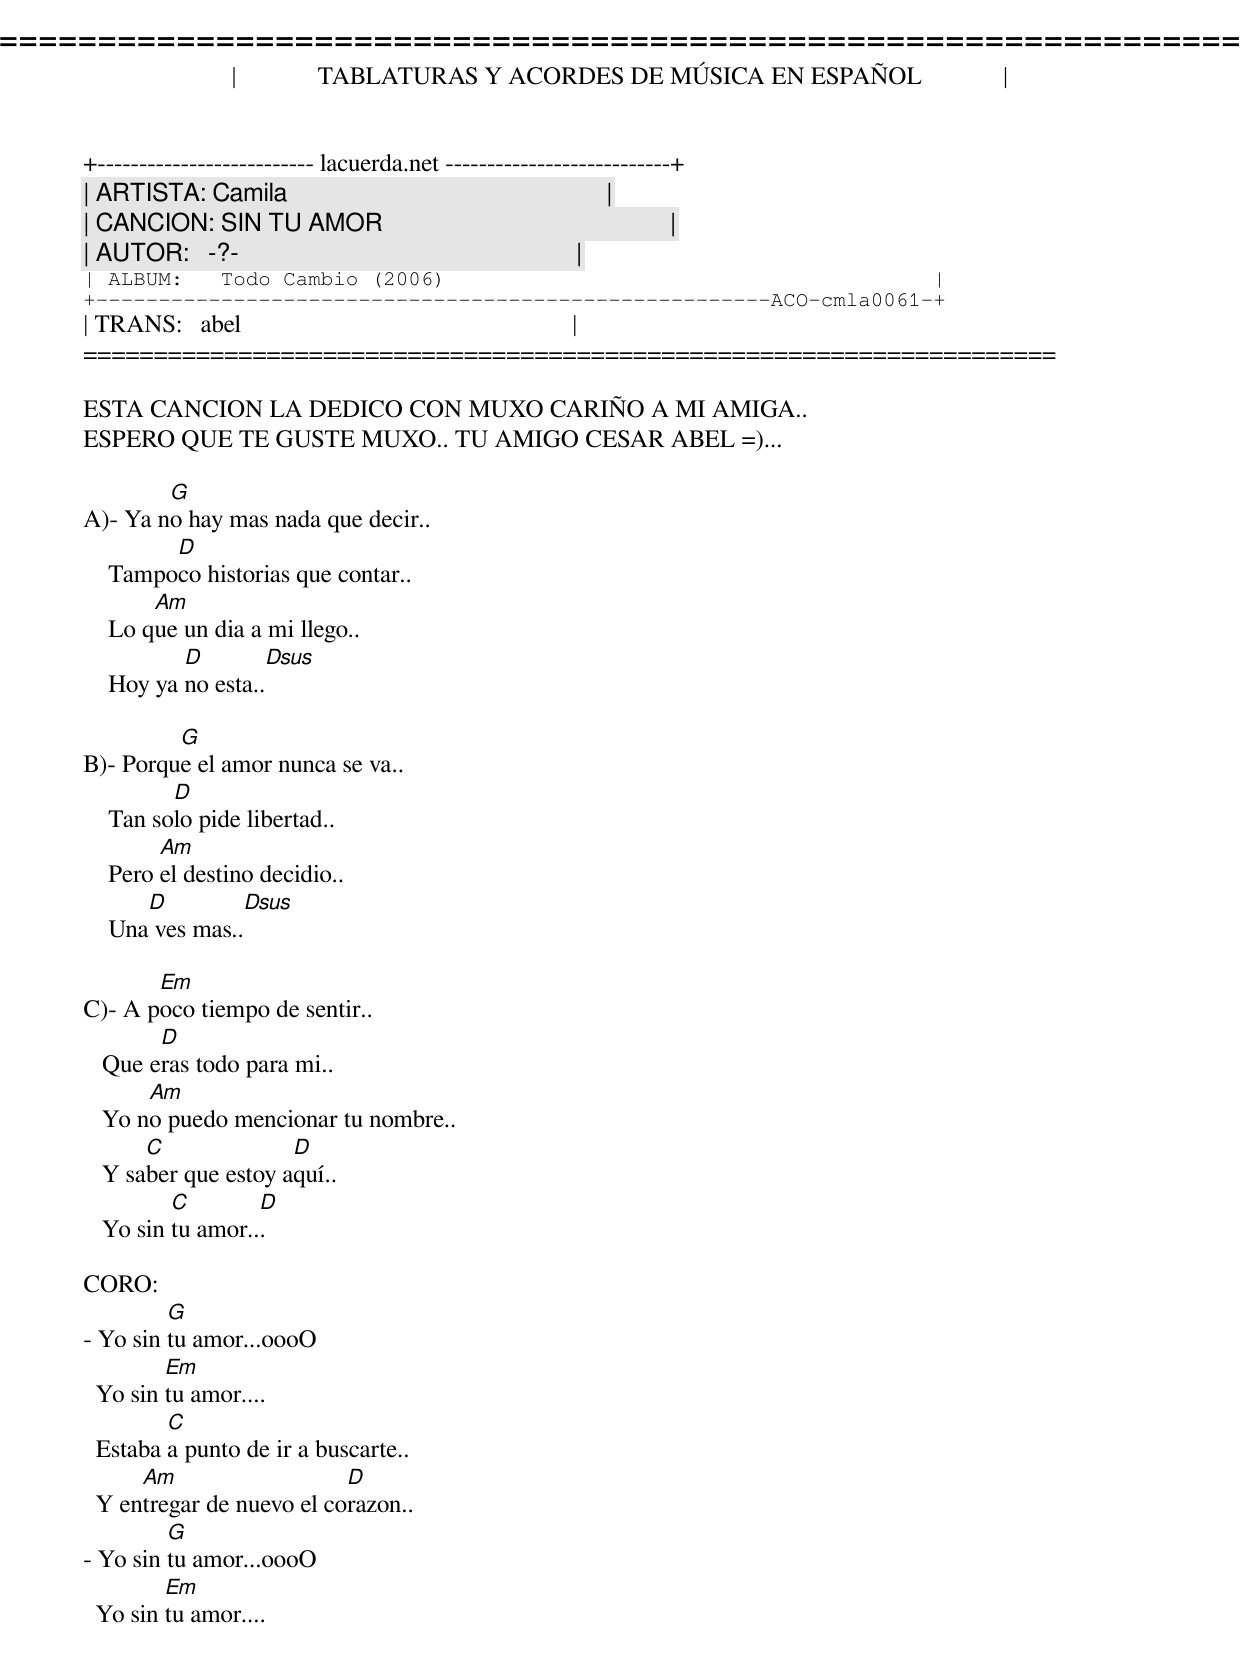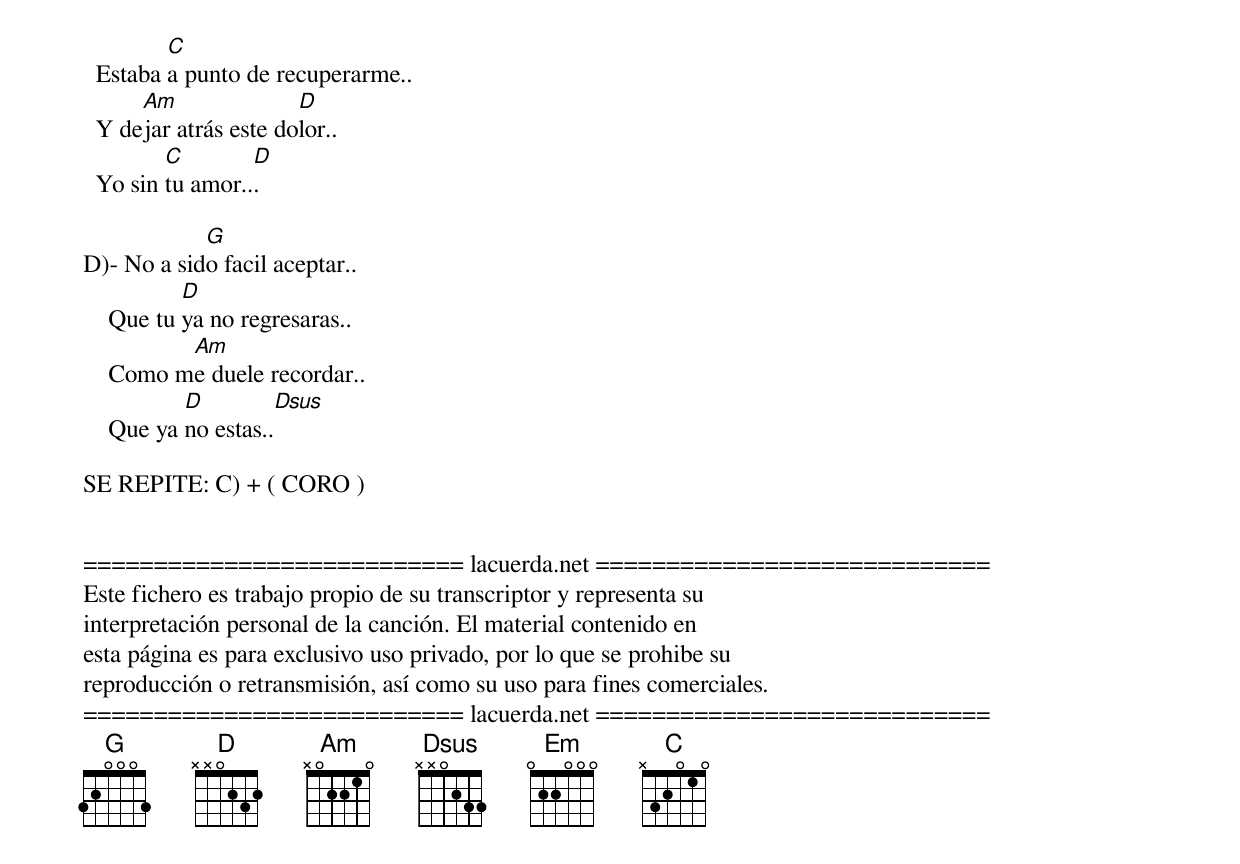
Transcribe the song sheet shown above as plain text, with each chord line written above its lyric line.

=====================================================================
|             TABLATURAS Y ACORDES DE MÚSICA EN ESPAÑOL             |
+-------------------------- lacuerda.net ---------------------------+
| ARTISTA: Camila                                                   |
| CANCION: SIN TU AMOR                                              |
| AUTOR:   -?-                                                      |
| ALBUM:   Todo Cambio (2006)                                       |
+------------------------------------------------------ACO-cmla0061-+
| TRANS:   abel                                                     |
=====================================================================

ESTA CANCION LA DEDICO CON MUXO CARIÑO A MI AMIGA..
ESPERO QUE TE GUSTE MUXO.. TU AMIGO CESAR ABEL =)...

        G
A)- Ya no hay mas nada que decir..
         D
    Tampoco historias que contar..
        Am
    Lo que un dia a mi llego..
           D        Dsus
    Hoy ya no esta..

         G
B)- Porque el amor nunca se va..
          D
    Tan solo pide libertad..
         Am
    Pero el destino decidio..
       D         Dsus
    Una ves mas..

       Em
C)- A poco tiempo de sentir..
        D
   Que eras todo para mi..
       Am
   Yo no puedo mencionar tu nombre..
       C              D
   Y saber que estoy aquí..
          C        D
   Yo sin tu amor...

CORO:
         G
- Yo sin tu amor...oooO
         Em
  Yo sin tu amor....
         C
  Estaba a punto de ir a buscarte..
      Am                   D
  Y entregar de nuevo el corazon..
         G
- Yo sin tu amor...oooO
         Em
  Yo sin tu amor....
         C
  Estaba a punto de recuperarme..
      Am               D
  Y dejar atrás este dolor..
         C        D
  Yo sin tu amor...

            G
D)- No a sido facil aceptar..
           D
    Que tu ya no regresaras..
          Am
    Como me duele recordar..
           D         Dsus
    Que ya no estas..

SE REPITE: C) + ( CORO )


=========================== lacuerda.net ============================
Este fichero es trabajo propio de su transcriptor y representa su
interpretación personal de la canción. El material contenido en
esta página es para exclusivo uso privado, por lo que se prohibe su
reproducción o retransmisión, así como su uso para fines comerciales.
=========================== lacuerda.net ============================
